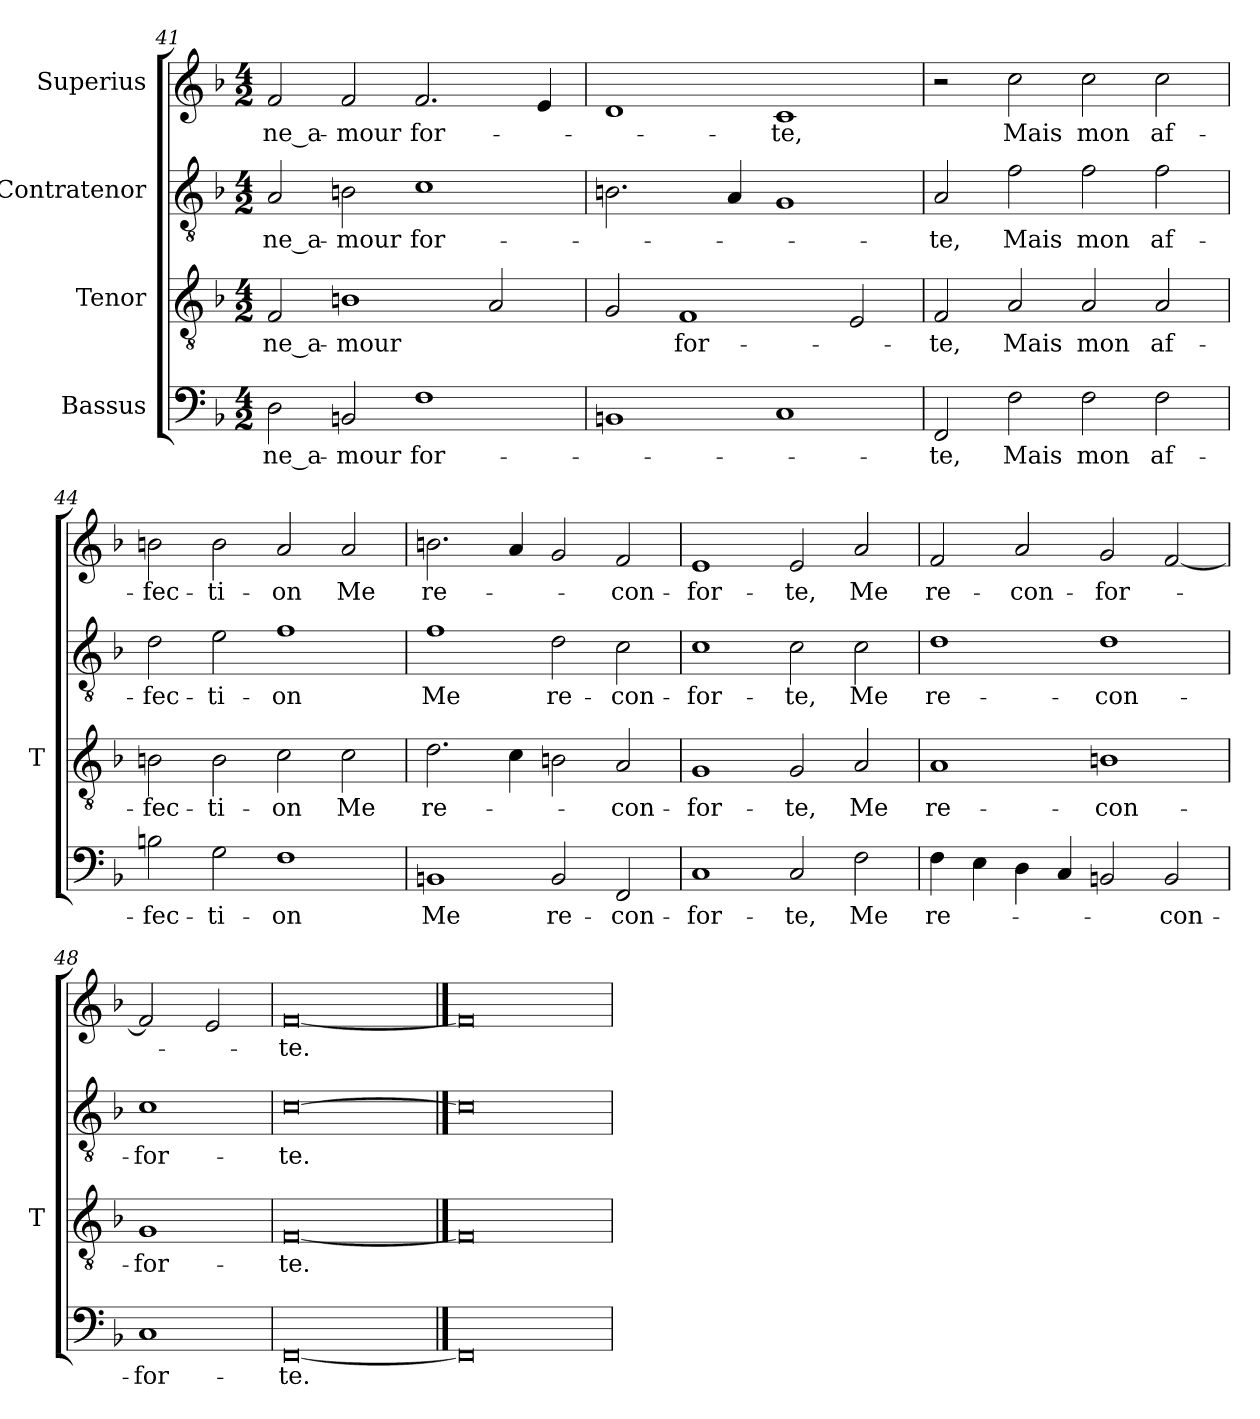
**kern	**text	**kern	**text	**kern	**text	**kern	**text
*part4	*part4	*part3	*part3	*part2	*part2	*part1	*part1
*staff4	*staff4	*staff3	*staff3	*staff2	*staff2	*staff1	*staff1
*I"Bassus	*	*I"Tenor	*	*I"Contratenor	*	*I"Superius	*
*	*	*I'T	*	*	*	*	*
*clefF4	*	*clefGv2	*	*clefGv2	*	*clefG2	*
*k[b-]	*	*k[b-]	*	*k[b-]	*	*k[b-]	*
*M4/2	*	*M4/2	*	*M4/2	*	*M4/2	*
=41	=41	=41	=41	=41	=41	=41	=41
2D	ne_a-	2F	ne_a-	2A	ne_a-	2f	ne_a-
2BBn	-mour	1Bn	-mour	2Bn	-mour	2f	-mour
1F	for-	.	.	1c	for-	2.f	for-
.	.	2A	.	.	.	.	.
.	.	.	.	.	.	4e	.
=42	=42	=42	=42	=42	=42	=42	=42
1BBn	.	2G	.	2.Bn	.	1d	.
.	.	1F	for-	.	.	.	.
.	.	.	.	4A	.	.	.
1C	.	.	.	1G	.	1c	-te,
.	.	2E	.	.	.	.	.
=43	=43	=43	=43	=43	=43	=43	=43
2FF	-te,	2F	-te,	2A	-te,	2r	.
2F	-Mais	2A	-Mais	2f	-Mais	2cc	-Mais
2F	-mon	2A	-mon	2f	-mon	2cc	-mon
2F	af-	2A	af-	2f	af-	2cc	af-
=44	=44	=44	=44	=44	=44	=44	=44
2Bn	fec-	2Bn	fec-	2d	fec-	2bn	fec-
2G	ti-	2B	ti-	2e	ti-	2b	ti-
1F	-on	2c	-on	1f	-on	2a	-on
.	.	2c	-Me	.	.	2a	-Me
=45	=45	=45	=45	=45	=45	=45	=45
1BBn	-Me	2.d	re-	1f	-Me	2.bn	re-
.	.	4c	.	.	.	4a	.
2BB	re-	2Bn	.	2d	re-	2g	.
2FF	con-	2A	con-	2c	con-	2f	con-
=46	=46	=46	=46	=46	=46	=46	=46
1C	for-	1G	for-	1c	for-	1e	for-
2C	-te,	2G	-te,	2c	-te,	2e	-te,
2F	-Me	2A	-Me	2c	-Me	2a	-Me
=47	=47	=47	=47	=47	=47	=47	=47
4F	re-	1A	re-	1d	re-	2f	re-
4E	.	.	.	.	.	.	.
4D	.	.	.	.	.	2a	con-
4C	.	.	.	.	.	.	.
2BBn	.	1Bn	con-	1d	con-	2g	for-
2BB	con-	.	.	.	.	[2f	.
=48	=48	=48	=48	=48	=48	=48	=48
1C	for-	1G	for-	1c	for-	2f]	.
.	.	.	.	.	.	2e	.
=49	=49	=49	=49	=49	=49	=49	=49
[0FF	-te.	[0F	-te.	[0c	-te.	[0f	-te.
==50	==50	==50	==50	==50	==50	==50	==50
0FF]	.	0F]	.	0c]	.	0f]	.
=	=	=	=	=	=	=	=
*-	*-	*-	*-	*-	*-	*-	*-
